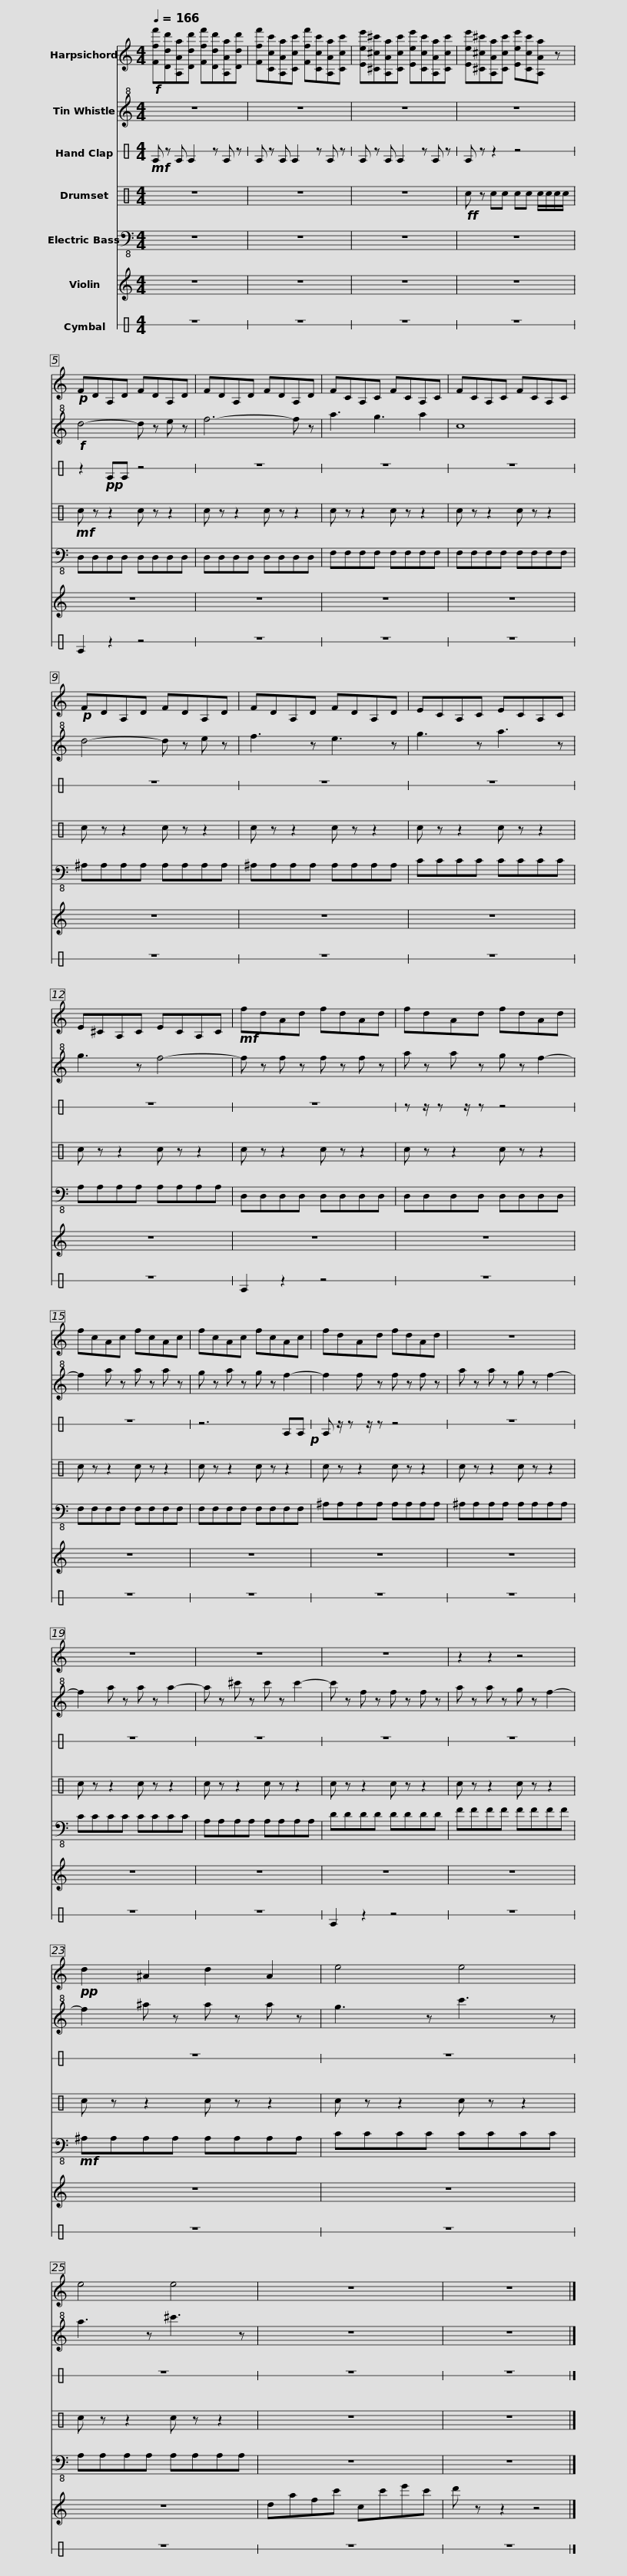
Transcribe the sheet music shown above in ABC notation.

X:1
%%score 1 2 3 4 5 6 7
L:1/8
Q:1/4=166
M:4/4
I:linebreak $
K:C
V:1 treble
V:2 treble+8
V:3 perc stafflines=1
K:none
V:4 perc
K:none
V:5 bass-8
V:6 treble
V:7 perc stafflines=1
K:none
V:1
!f! [Fff'][Ddd'][A,Aa][Ddd'] [Fff'][Ddd'][A,Aa][Ddd'] | [Fff'][Ccc'][A,Aa][Ccc'] [Fff'][Ccc'][A,Aa][Ccc'] | [Eee'][^C^c^c'][A,Aa][Ccc'] [Eee'][Ccc'][A,Aa][Ccc'] |$ [Eee'][^C^c^c'][A,Aa][Ccc'] [Eee'][Ccc'][A,Aa] z |!p! FDA,D FDA,D | %5
 FDA,D FDA,D | FCA,C FCA,C |$ FCA,C FCA,C |!p! FDA,D FDA,D | FDA,D FDA,D | %10
 ECA,C ECA,C |$ E^CA,C ECA,C |!mf! fdAd fdAd | fdAd fdAd | fcAc fcAc |$ %15
 fcAc fcAc | fdAd fdAd | z8 | z8 |$ z8 | %20
 z8 | z2 z2 z4 |!pp! d2 ^A2 d2 A2 |$ e4 e4 | e4 e4 | %25
 z8 | z8 |] %27
V:2
 z8 | z8 | z8 |$ z8 |!f! d4- d z e z | %5
 f6- f z | a3 g3 a2 |$ c8 | d4- d z e z | f3 z e3 z | %10
 g3 z a3 z |$ g3 z f4- | f z f z f z f z | a z a z g z f2- | f2 a z a z a z |$ %15
 g z a z g z f2- | f2 f z f z f z | a z a z g z f2- | f2 a z a z a2- |$ a z ^c' z c' z c'2- | %20
 c' z f z f z f z | a z a z g z f2- | f2 ^a z a z a z |$ g3 z c'3 z | a3 z ^c'3 z | %25
 z8 | z8 |] %27
V:3
!mf! E z E E2 z E z | E z E E2 z E z | E z E E2 z E z |$ E z z2 z4 | z2!pp! EE z4 | %5
 z8 | z8 |$ z8 | z8 | z8 | %10
 z8 |$ z8 | z8 | z z/ z z/ z z4 | z8 |$ %15
 z6 EE!p! | E z/ z z/ z z4 | z8 | z8 |$ z8 | %20
 z8 | z8 | z8 |$ z8 | z8 | %25
 z8 | z8 |] %27
V:4
 z8 | z8 | z8 |$!ff! c z cc cc c/c/c/c/ |!mf! c z z2 c z z2 | %5
 c z z2 c z z2 | c z z2 c z z2 |$ c z z2 c z z2 | c z z2 c z z2 | c z z2 c z z2 | %10
 c z z2 c z z2 |$ c z z2 c z z2 | c z z2 c z z2 | c z z2 c z z2 | c z z2 c z z2 |$ %15
 c z z2 c z z2 | c z z2 c z z2 | c z z2 c z z2 | c z z2 c z z2 |$ c z z2 c z z2 | %20
 c z z2 c z z2 | c z z2 c z z2 | c z z2 c z z2 |$ c z z2 c z z2 | c z z2 c z z2 | %25
 z8 | z8 |] %27
V:5
 z8 | z8 | z8 |$ z8 | D,D,D,D, D,D,D,D, | %5
 D,D,D,D, D,D,D,D, | F,F,F,F, F,F,F,F, |$ F,F,F,F, F,F,F,F, | ^A,A,A,A, A,A,A,A, | ^A,A,A,A, A,A,A,A, | %10
 CCCC CCCC |$ A,A,A,A, A,A,A,A, | D,D,D,D, D,D,D,D, | D,D,D,D, D,D,D,D, | F,F,F,F, F,F,F,F, |$ %15
 F,F,F,F, F,F,F,F, | ^A,A,A,A, A,A,A,A, | ^A,A,A,A, A,A,A,A, | CCCC CCCC |$ A,A,A,A, A,A,A,A, | %20
 DDDD DDDD | FFFF FFFF |!mf! ^A,A,A,A, A,A,A,A, |$ CCCC CCCC | A,A,A,A, A,A,A,A, | %25
 z8 | z8 |] %27
V:6
 z8 | z8 | z8 |$ z8 | z8 | %5
 z8 | z8 |$ z8 | z8 | z8 | %10
 z8 |$ z8 | z8 | z8 | z8 |$ %15
 z8 | z8 | z8 | z8 |$ z8 | %20
 z8 | z8 | z8 |$ z8 | z8 | %25
 dafc' cc'e'c' | d' z z2 z4 |] %27
V:7
 z8 | z8 | z8 |$ z8 | E2 z2 z4 | %5
 z8 | z8 |$ z8 | z8 | z8 | %10
 z8 |$ z8 | E2 z2 z4 | z8 | z8 |$ %15
 z8 | z8 | z8 | z8 |$ z8 | %20
 E2 z2 z4 | z8 | z8 |$ z8 | z8 | %25
 z8 | z8 |] %27
